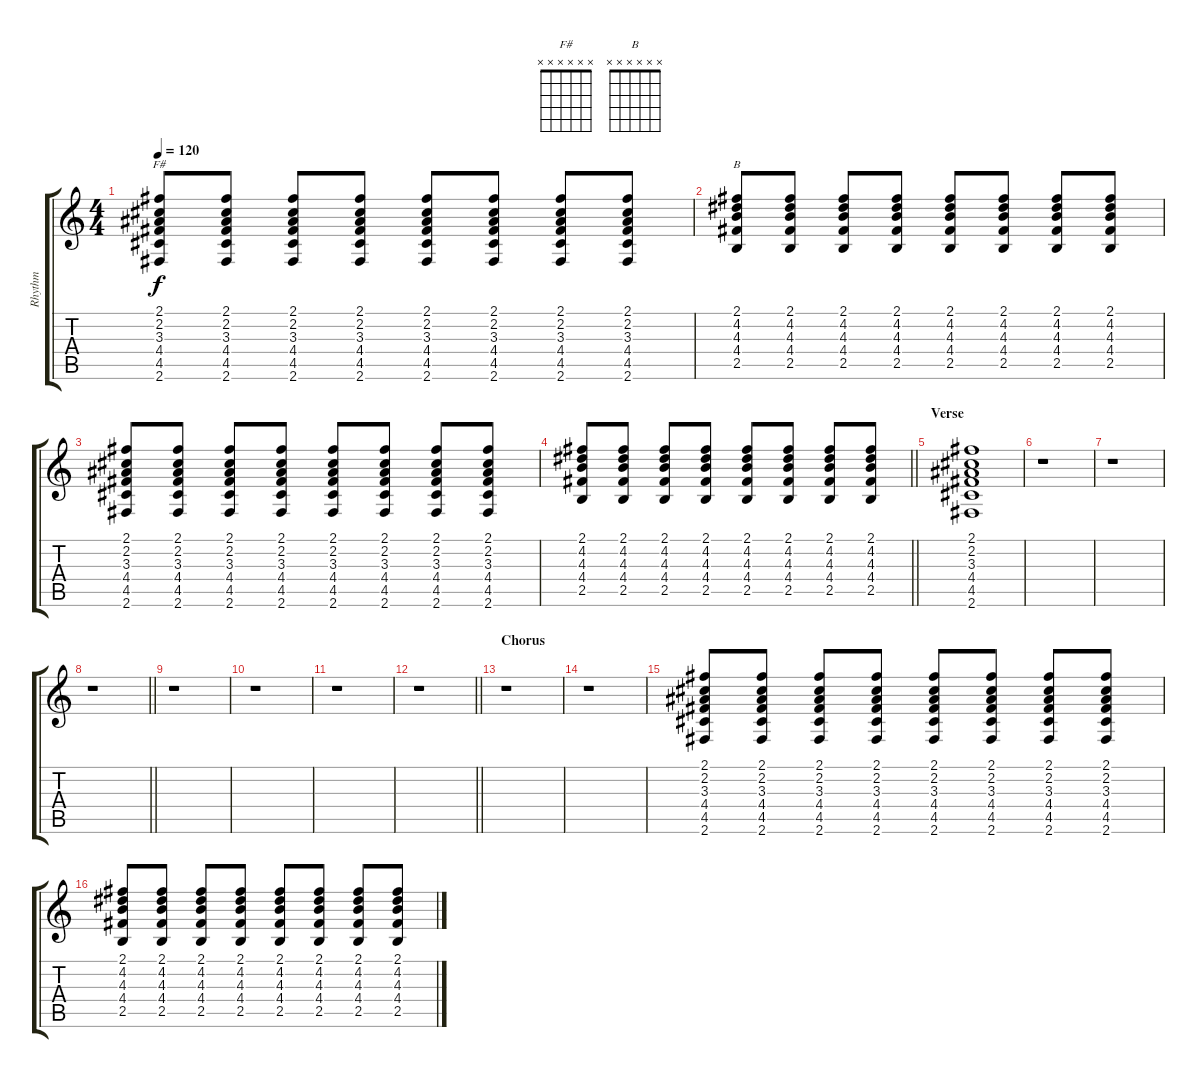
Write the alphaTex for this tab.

\track ("Rhythm" "Rhythm") {instrument electricguitarjazz}
\staff {score tabs}
\tuning (E4 B3 G3 D3 A2 E2) {hide}
\chord ("F#" x x x x x x)
\chord ("B" x x x x x x)
\ts (4 4)
\tempo 120
\clef g2
\ks c
(2.1 2.2 3.3 4.4 4.5 2.6).8{ch "F#" dy f} (2.1 2.2 3.3 4.4 4.5 2.6).8 (2.1 2.2 3.3 4.4 4.5 2.6).8 (2.1 2.2 3.3 4.4 4.5 2.6).8 (2.1 2.2 3.3 4.4 4.5 2.6).8 (2.1 2.2 3.3 4.4 4.5 2.6).8 (2.1 2.2 3.3 4.4 4.5 2.6).8 (2.1 2.2 3.3 4.4 4.5 2.6).8 |
(2.1 4.2 4.3 4.4 2.5).8{ch "B"} (2.1 4.2 4.3 4.4 2.5).8 (2.1 4.2 4.3 4.4 2.5).8 (2.1 4.2 4.3 4.4 2.5).8 (2.1 4.2 4.3 4.4 2.5).8 (2.1 4.2 4.3 4.4 2.5).8 (2.1 4.2 4.3 4.4 2.5).8 (2.1 4.2 4.3 4.4 2.5).8 |
(2.1 2.2 3.3 4.4 4.5 2.6).8 (2.1 2.2 3.3 4.4 4.5 2.6).8 (2.1 2.2 3.3 4.4 4.5 2.6).8 (2.1 2.2 3.3 4.4 4.5 2.6).8 (2.1 2.2 3.3 4.4 4.5 2.6).8 (2.1 2.2 3.3 4.4 4.5 2.6).8 (2.1 2.2 3.3 4.4 4.5 2.6).8 (2.1 2.2 3.3 4.4 4.5 2.6).8 |
\barLineRight lightlight
(2.1 4.2 4.3 4.4 2.5).8 (2.1 4.2 4.3 4.4 2.5).8 (2.1 4.2 4.3 4.4 2.5).8 (2.1 4.2 4.3 4.4 2.5).8 (2.1 4.2 4.3 4.4 2.5).8 (2.1 4.2 4.3 4.4 2.5).8 (2.1 4.2 4.3 4.4 2.5).8 (2.1 4.2 4.3 4.4 2.5).8 |
\section ("" "Verse")
(2.1 2.2 3.3 4.4 4.5 2.6).1 |
r.1 |
r.1 |
\barLineRight lightlight
r.1 |
r.1 |
r.1 |
r.1 |
\barLineRight lightlight
r.1 |
\section ("" "Chorus")
r.1 |
r.1 |
(2.1 2.2 3.3 4.4 4.5 2.6).8 (2.1 2.2 3.3 4.4 4.5 2.6).8 (2.1 2.2 3.3 4.4 4.5 2.6).8 (2.1 2.2 3.3 4.4 4.5 2.6).8 (2.1 2.2 3.3 4.4 4.5 2.6).8 (2.1 2.2 3.3 4.4 4.5 2.6).8 (2.1 2.2 3.3 4.4 4.5 2.6).8 (2.1 2.2 3.3 4.4 4.5 2.6).8 |
(2.1 4.2 4.3 4.4 2.5).8 (2.1 4.2 4.3 4.4 2.5).8 (2.1 4.2 4.3 4.4 2.5).8 (2.1 4.2 4.3 4.4 2.5).8 (2.1 4.2 4.3 4.4 2.5).8 (2.1 4.2 4.3 4.4 2.5).8 (2.1 4.2 4.3 4.4 2.5).8 (2.1 4.2 4.3 4.4 2.5).8
